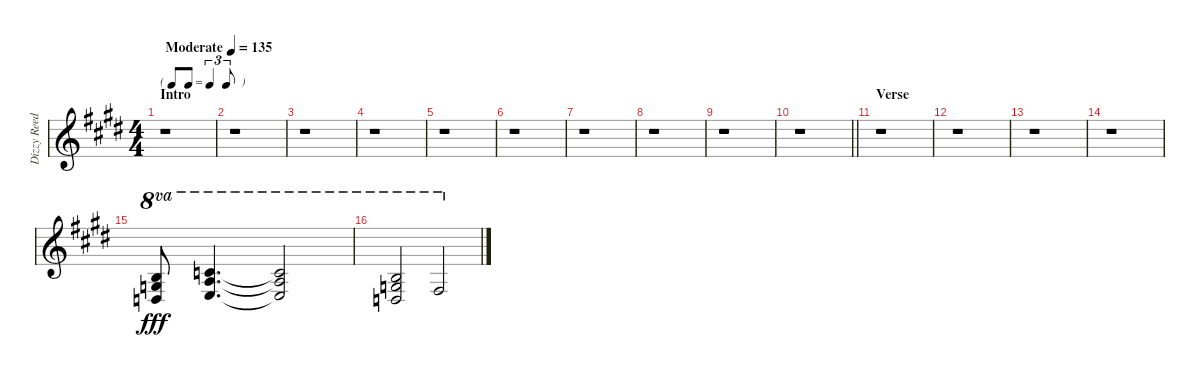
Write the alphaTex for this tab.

\track ("Dizzy Reed - Keyboards" "Dizzy Reed") {instrument drawbarorgan}
\staff {score}
\tuning (E4 B3 G3 D3 A2 E2) {hide}
\ts (4 4)
\tf triplet8th
\section ("" "Intro")
\tempo (135 "Moderate")
\clef g2
\ks e
r.1{dy fff instrument drawbarorgan} |
r.1 |
r.1 |
r.1 |
r.1 |
r.1 |
r.1 |
r.1 |
r.1 |
\barLineRight lightlight
r.1 |
\section ("" "Verse")
r.1 |
r.1 |
r.1 |
r.1 |
(7.1 8.2 7.3).8{ot 8va} (8.1 10.2 9.3).4{d ot 8va} (8.1{t} 10.2{t} 9.3{t}).2{ot 8va} |
(7.1 8.2 7.3).2{ot 8va} 7.2.2{ot 8va}
